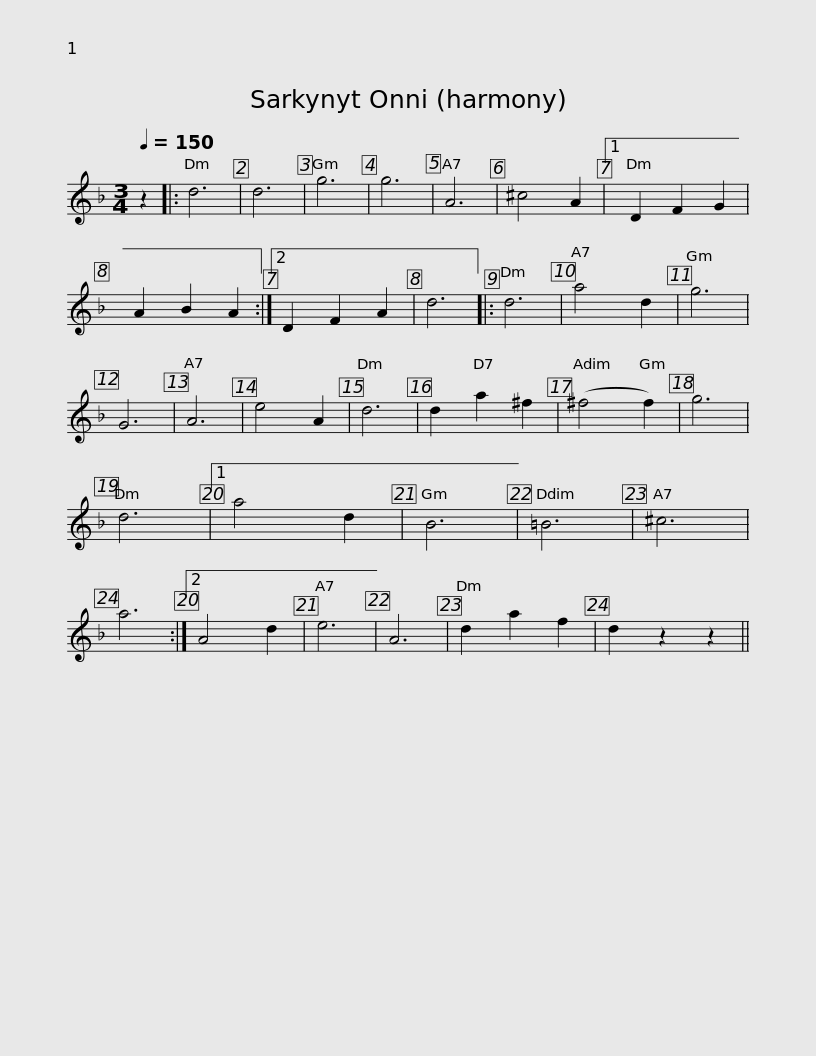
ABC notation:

X:1
L:1/8
Q:1/4=150
M:3/4
I:linebreak $
K:Dmin
V:1 treble
V:1
 z2 |: d6 | d6 | g6 | g6 | %5
 A6 | ^c4 A2 |1 D2 F2 G2 | A2 B2 A2 :|2 D2 F2 A2 | %10
 d6 |:$ d6 | a4 d2 | g6 | G6 | %15
 A6 | e4 A2 | d6 | d2 a2 ^f2 | (^f4 f2) | %20
 g6 | d6 |1$ a4 d2 | B6 | =B6 | %25
 ^c6 | a6 :|2 A4 d2 | e6 | A6 | %30
 d2 a2 f2 | d2 z2 z2 || %32
